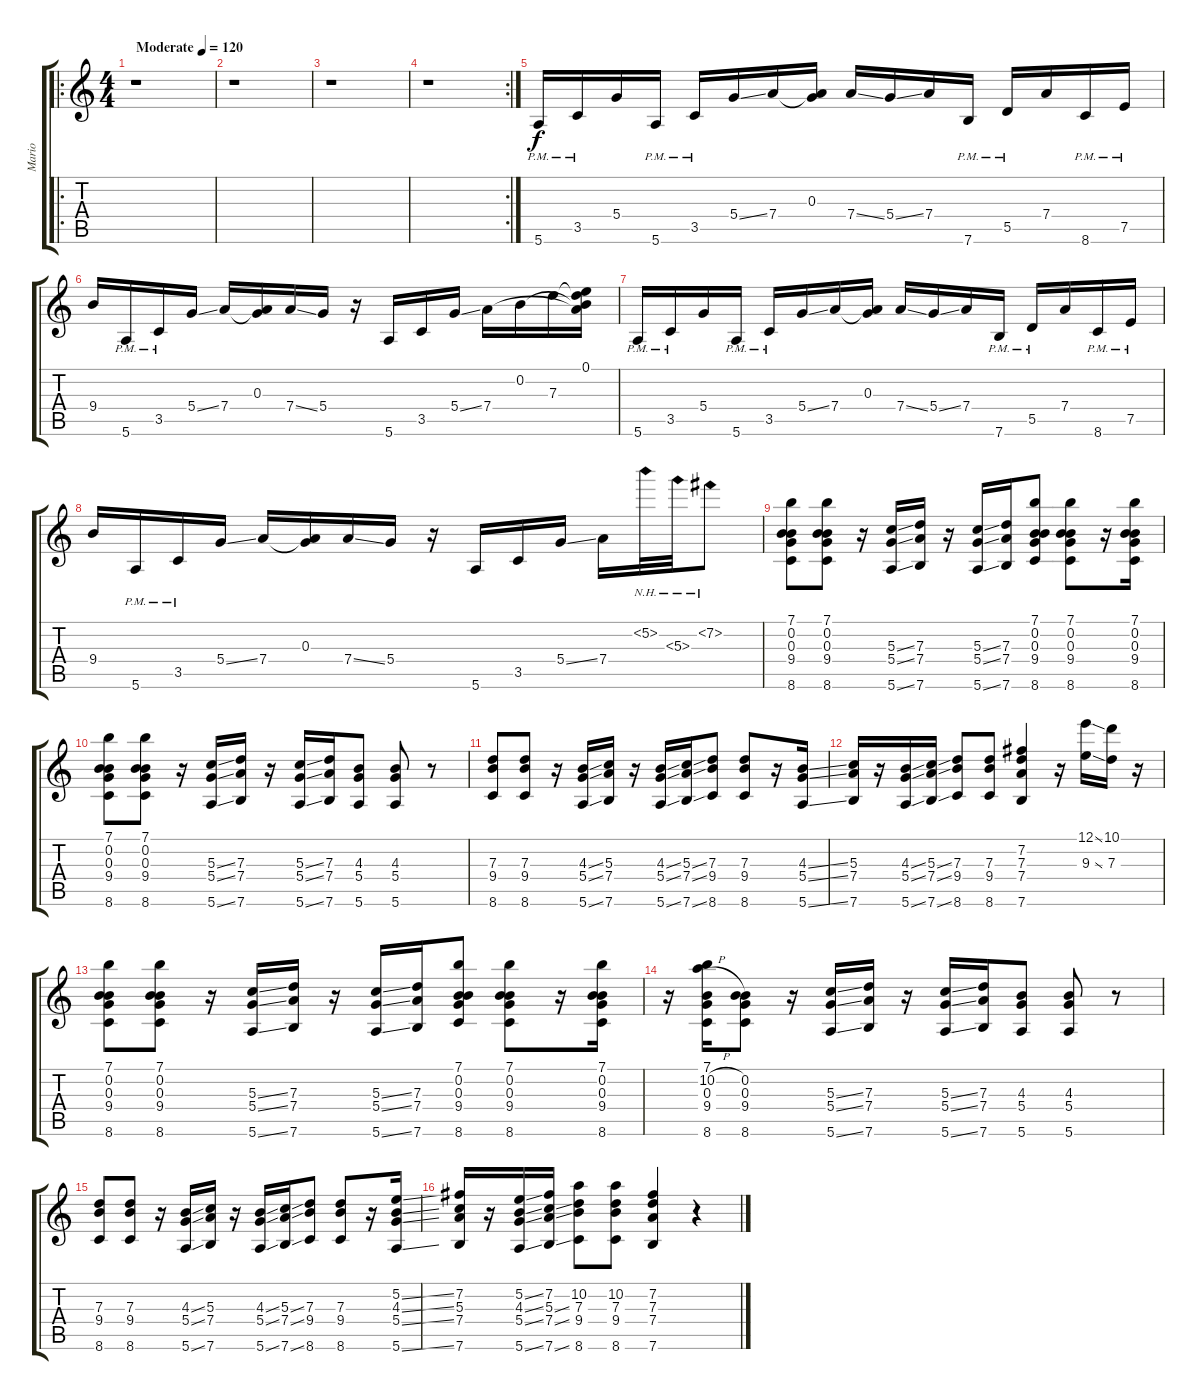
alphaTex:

\track ("Mario" "Mario") {instrument overdrivenguitar}
\staff {score tabs}
\tuning (E4 B3 G3 D3 A2 E2) {hide}
\ro
\ts (4 4)
\tempo (120 "Moderate")
\clef g2
\ks c
r.1{dy f instrument overdrivenguitar} |
r.1 |
r.1 |
\rc 2
r.1 |
5.6{pm}.16 3.5{pm}.16 5.4.16 5.6{pm}.16 3.5{pm}.16 5.4{ss}.16 7.4.16 (0.3 7.4{t}).16 7.4{ss}.16 5.4{ss}.16 7.4.16 7.6{pm}.16 5.5{pm}.16 7.4.16 8.6{pm}.16 7.5{pm}.16 |
9.4.16 5.6{pm}.16 3.5{pm}.16 5.4{ss}.16 7.4.16 (0.3 7.4{t}).16 7.4{ss}.16 5.4.16 r.16 5.6.16 3.5.16 5.4{ss}.16 7.4.16 0.2.16 7.3.16 (0.1 0.2{t} 7.3{t} 7.4{t}).16 |
5.6{pm}.16 3.5{pm}.16 5.4.16 5.6{pm}.16 3.5{pm}.16 5.4{ss}.16 7.4.16 (0.3 7.4{t}).16 7.4{ss}.16 5.4{ss}.16 7.4.16 7.6{pm}.16 5.5{pm}.16 7.4.16 8.6{pm}.16 7.5{pm}.16 |
9.4.16 5.6{pm}.16 3.5{pm}.16 5.4{ss}.16 7.4.16 (0.3 7.4{t}).16 7.4{ss}.16 5.4.16 r.16 5.6.16 3.5.16 5.4{ss}.16 7.4.16 5.2{nh}.32 5.3{nh}.32 7.2{nh}.8 |
(7.1 0.2 0.3 9.4 8.6).8 (7.1 0.2 0.3 9.4 8.6).8 r.16 (5.3{ss} 5.4{ss} 5.6{ss}).16 (7.3 7.4 7.6).16 r.16 (5.3{ss} 5.4{ss} 5.6{ss}).16 (7.3 7.4 7.6).16 (7.1 0.2 0.3 9.4 8.6).8 (7.1 0.2 0.3 9.4 8.6).8 r.16 (7.1 0.2 0.3 9.4 8.6).16 |
(7.1 0.2 0.3 9.4 8.6).8 (7.1 0.2 0.3 9.4 8.6).8 r.16 (5.3{ss} 5.4{ss} 5.6{ss}).16 (7.3 7.4 7.6).16 r.16 (5.3{ss} 5.4{ss} 5.6{ss}).16 (7.3 7.4 7.6).16 (4.3 5.4 5.6).8 (4.3 5.4 5.6).8 r.8 |
(7.3 9.4 8.6).8 (7.3 9.4 8.6).8 r.16 (4.3{ss} 5.4{ss} 5.6{ss}).16 (5.3 7.4 7.6).16 r.16 (4.3{ss} 5.4{ss} 5.6{ss}).16 (5.3{ss} 7.4{ss} 7.6{ss}).16 (7.3 9.4 8.6).8 (7.3 9.4 8.6).8 r.16 (4.3{ss} 5.4{ss} 5.6{ss}).16 |
(5.3 7.4 7.6).16 r.16 (4.3{ss} 5.4{ss} 5.6{ss}).16 (5.3{ss} 7.4{ss} 7.6{ss}).16 (7.3 9.4 8.6).8 (7.3 9.4 8.6).8 (7.2 7.3 7.4 7.6).4 r.16 (12.1{ss} 9.3{ss}).16 (10.1 7.3).16 r.16 |
(7.1 0.2 0.3 9.4 8.6).8 (7.1 0.2 0.3 9.4 8.6).8 r.16 (5.3{ss} 5.4{ss} 5.6{ss}).16 (7.3 7.4 7.6).16 r.16 (5.3{ss} 5.4{ss} 5.6{ss}).16 (7.3 7.4 7.6).16 (7.1 0.2 0.3 9.4 8.6).8 (7.1 0.2 0.3 9.4 8.6).8 r.16 (7.1 0.2 0.3 9.4 8.6).16 |
r.16 (7.1 10.2{h} 0.3 9.4 8.6).16 (0.2 0.3 9.4 8.6).8 r.16 (5.3{ss} 5.4{ss} 5.6{ss}).16 (7.3 7.4 7.6).16 r.16 (5.3{ss} 5.4{ss} 5.6{ss}).16 (7.3 7.4 7.6).16 (4.3 5.4 5.6).8 (4.3 5.4 5.6).8 r.8 |
(7.3 9.4 8.6).8 (7.3 9.4 8.6).8 r.16 (4.3{ss} 5.4{ss} 5.6{ss}).16 (5.3 7.4 7.6).16 r.16 (4.3{ss} 5.4{ss} 5.6{ss}).16 (5.3{ss} 7.4{ss} 7.6{ss}).16 (7.3 9.4 8.6).8 (7.3 9.4 8.6).8 r.16 (5.2{ss} 4.3{ss} 5.4{ss} 5.6{ss}).16 |
(7.2 5.3 7.4 7.6).16 r.16 (5.2{ss} 4.3{ss} 5.4{ss} 5.6{ss}).16 (7.2 5.3{ss} 7.4{ss} 7.6{ss}).16 (10.2 7.3 9.4 8.6).8 (10.2 7.3 9.4 8.6).8 (7.2 7.3 7.4 7.6).4 r.4
